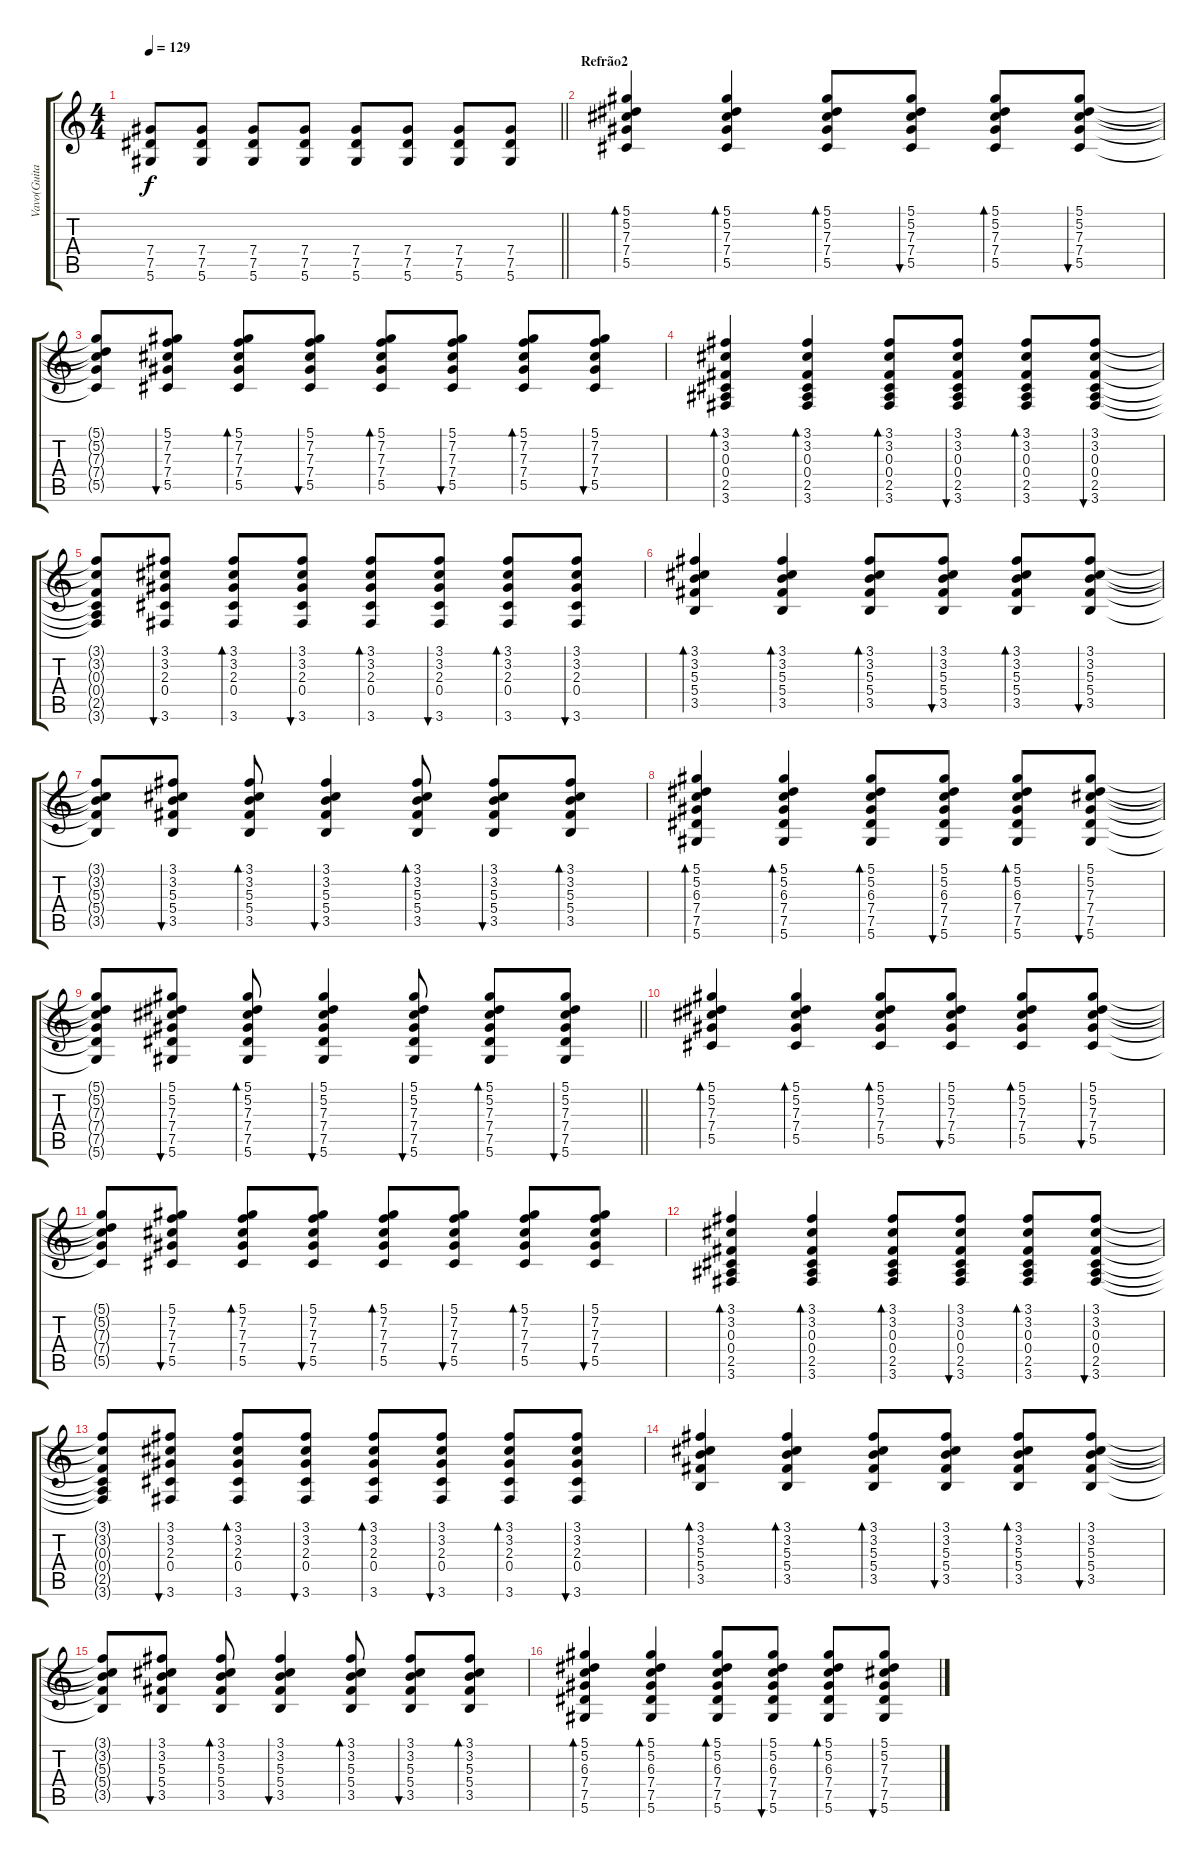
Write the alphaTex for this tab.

\track ("Vavo(Guitarra)" "Vavo(Guita") {instrument electricguitarclean}
\staff {score tabs}
\tuning (Eb4 Bb3 Gb3 Db3 Ab2 Eb2) {hide}
\ts (4 4)
\tempo 129
\clef g2
\barLineRight lightlight
\ks c
(7.4 7.5 5.6).8{dy f} (7.4 7.5 5.6).8 (7.4 7.5 5.6).8 (7.4 7.5 5.6).8 (7.4 7.5 5.6).8 (7.4 7.5 5.6).8 (7.4 7.5 5.6).8 (7.4 7.5 5.6).8 |
\section ("" "Refrão2")
(5.1 5.2 7.3 7.4 5.5).4{bd 120 volume 10 instrument electricguitarclean} (5.1 5.2 7.3 7.4 5.5).4{bd 30} (5.1 5.2 7.3 7.4 5.5).8{bd 30} (5.1 5.2 7.3 7.4 5.5).8{bu 30} (5.1 5.2 7.3 7.4 5.5).8{bd 30} (5.1 5.2 7.3 7.4 5.5).8{bu 30} |
(5.1{t} 5.2{t} 7.3{t} 7.4{t} 5.5{t}).8 (5.1 7.2 7.3 7.4 5.5).8{bu 30} (5.1 7.2 7.3 7.4 5.5).8{bd 30} (5.1 7.2 7.3 7.4 5.5).8{bu 30} (5.1 7.2 7.3 7.4 5.5).8{bd 30} (5.1 7.2 7.3 7.4 5.5).8{bu 30} (5.1 7.2 7.3 7.4 5.5).8{bd 30} (5.1 7.2 7.3 7.4 5.5).8{bu 30} |
(3.1 3.2 0.3 0.4 2.5 3.6).4{bd 60} (3.1 3.2 0.3 0.4 2.5 3.6).4{bd 30} (3.1 3.2 0.3 0.4 2.5 3.6).8{bd 30} (3.1 3.2 0.3 0.4 2.5 3.6).8{bu 30} (3.1 3.2 0.3 0.4 2.5 3.6).8{bd 30} (3.1 3.2 0.3 0.4 2.5 3.6).8{bu 30} |
(3.1{t} 3.2{t} 0.3{t} 0.4{t} 2.5{t} 3.6{t}).8 (3.1 3.2 2.3 0.4 3.6).8{bu 30} (3.1 3.2 2.3 0.4 3.6).8{bd 30} (3.1 3.2 2.3 0.4 3.6).8{bu 30} (3.1 3.2 2.3 0.4 3.6).8{bd 30} (3.1 3.2 2.3 0.4 3.6).8{bu 30} (3.1 3.2 2.3 0.4 3.6).8{bd 30} (3.1 3.2 2.3 0.4 3.6).8{bu 30} |
(3.1 3.2 5.3 5.4 3.5).4{bd 60} (3.1 3.2 5.3 5.4 3.5).4{bd 30} (3.1 3.2 5.3 5.4 3.5).8{bd 30} (3.1 3.2 5.3 5.4 3.5).8{bu 30} (3.1 3.2 5.3 5.4 3.5).8{bd 30} (3.1 3.2 5.3 5.4 3.5).8{bu 30} |
(3.1{t} 3.2{t} 5.3{t} 5.4{t} 3.5{t}).8 (3.1 3.2 5.3 5.4 3.5).8{bu 30} (3.1 3.2 5.3 5.4 3.5).8{bd 30} (3.1 3.2 5.3 5.4 3.5).4{bu 30} (3.1 3.2 5.3 5.4 3.5).8{bd 30} (3.1 3.2 5.3 5.4 3.5).8{bu 30} (3.1 3.2 5.3 5.4 3.5).8{bd 30} |
(5.1 5.2 6.3 7.4 7.5 5.6).4{bd 60} (5.1 5.2 6.3 7.4 7.5 5.6).4{bd 30} (5.1 5.2 6.3 7.4 7.5 5.6).8{bd 30} (5.1 5.2 6.3 7.4 7.5 5.6).8{bu 30} (5.1 5.2 6.3 7.4 7.5 5.6).8{bd 30} (5.1 5.2 7.3 7.4 7.5 5.6).8{bu 30} |
\barLineRight lightlight
(5.1{t} 5.2{t} 7.3{t} 7.4{t} 7.5{t} 5.6{t}).8 (5.1 5.2 7.3 7.4 7.5 5.6).8{bu 30} (5.1 5.2 7.3 7.4 7.5 5.6).8{bd 30} (5.1 5.2 7.3 7.4 7.5 5.6).4{bu 30} (5.1 5.2 7.3 7.4 7.5 5.6).8{bu 30} (5.1 5.2 7.3 7.4 7.5 5.6).8{bd 30} (5.1 5.2 7.3 7.4 7.5 5.6).8{bu 30} |
(5.1 5.2 7.3 7.4 5.5).4{bd 60} (5.1 5.2 7.3 7.4 5.5).4{bd 30} (5.1 5.2 7.3 7.4 5.5).8{bd 30} (5.1 5.2 7.3 7.4 5.5).8{bu 30} (5.1 5.2 7.3 7.4 5.5).8{bd 30} (5.1 5.2 7.3 7.4 5.5).8{bu 30} |
(5.1{t} 5.2{t} 7.3{t} 7.4{t} 5.5{t}).8 (5.1 7.2 7.3 7.4 5.5).8{bu 30} (5.1 7.2 7.3 7.4 5.5).8{bd 30} (5.1 7.2 7.3 7.4 5.5).8{bu 30} (5.1 7.2 7.3 7.4 5.5).8{bd 30} (5.1 7.2 7.3 7.4 5.5).8{bu 30} (5.1 7.2 7.3 7.4 5.5).8{bd 30} (5.1 7.2 7.3 7.4 5.5).8{bu 30} |
(3.1 3.2 0.3 0.4 2.5 3.6).4{bd 60} (3.1 3.2 0.3 0.4 2.5 3.6).4{bd 30} (3.1 3.2 0.3 0.4 2.5 3.6).8{bd 30} (3.1 3.2 0.3 0.4 2.5 3.6).8{bu 30} (3.1 3.2 0.3 0.4 2.5 3.6).8{bd 30} (3.1 3.2 0.3 0.4 2.5 3.6).8{bu 30} |
(3.1{t} 3.2{t} 0.3{t} 0.4{t} 2.5{t} 3.6{t}).8 (3.1 3.2 2.3 0.4 3.6).8{bu 30} (3.1 3.2 2.3 0.4 3.6).8{bd 30} (3.1 3.2 2.3 0.4 3.6).8{bu 30} (3.1 3.2 2.3 0.4 3.6).8{bd 30} (3.1 3.2 2.3 0.4 3.6).8{bu 30} (3.1 3.2 2.3 0.4 3.6).8{bd 30} (3.1 3.2 2.3 0.4 3.6).8{bu 30} |
(3.1 3.2 5.3 5.4 3.5).4{bd 60} (3.1 3.2 5.3 5.4 3.5).4{bd 30} (3.1 3.2 5.3 5.4 3.5).8{bd 30} (3.1 3.2 5.3 5.4 3.5).8{bu 30} (3.1 3.2 5.3 5.4 3.5).8{bd 30} (3.1 3.2 5.3 5.4 3.5).8{bu 30} |
(3.1{t} 3.2{t} 5.3{t} 5.4{t} 3.5{t}).8 (3.1 3.2 5.3 5.4 3.5).8{bu 30} (3.1 3.2 5.3 5.4 3.5).8{bd 30} (3.1 3.2 5.3 5.4 3.5).4{bu 30} (3.1 3.2 5.3 5.4 3.5).8{bd 30} (3.1 3.2 5.3 5.4 3.5).8{bu 30} (3.1 3.2 5.3 5.4 3.5).8{bd 30} |
(5.1 5.2 6.3 7.4 7.5 5.6).4{bd 60} (5.1 5.2 6.3 7.4 7.5 5.6).4{bd 30} (5.1 5.2 6.3 7.4 7.5 5.6).8{bd 30} (5.1 5.2 6.3 7.4 7.5 5.6).8{bu 30} (5.1 5.2 6.3 7.4 7.5 5.6).8{bd 30} (5.1 5.2 7.3 7.4 7.5 5.6).8{bu 30}
